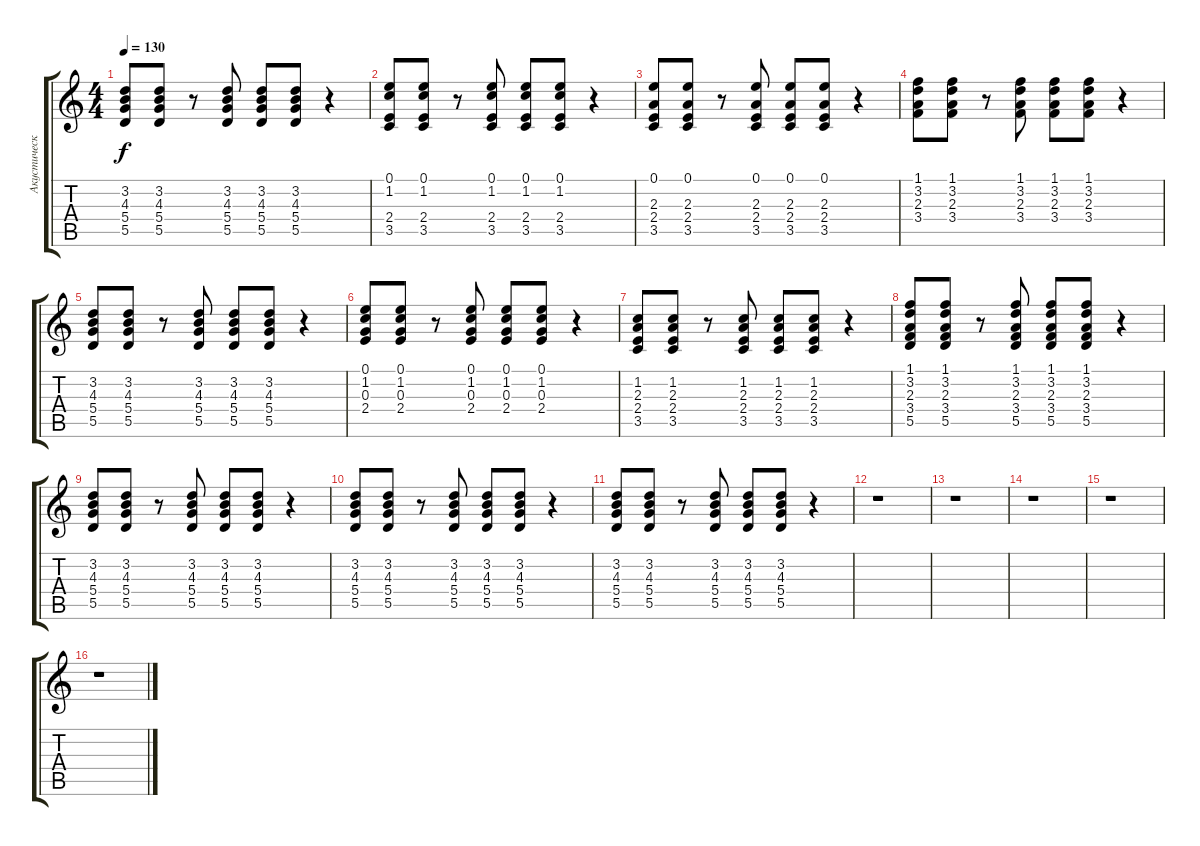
\track ("Акустическая гитара" "Акустическ") {instrument acousticguitarsteel}
\staff {score tabs}
\tuning (E4 B3 G3 D3 A2 E2) {hide}
\ts (4 4)
\tempo 130
\clef g2
\ks c
(3.2 4.3 5.4 5.5).8{dy f} (3.2 4.3 5.4 5.5).8 r.8 (3.2 4.3 5.4 5.5).8 (3.2 4.3 5.4 5.5).8 (3.2 4.3 5.4 5.5).8 r.4 |
(0.1 1.2 2.4 3.5).8 (0.1 1.2 2.4 3.5).8 r.8 (0.1 1.2 2.4 3.5).8 (0.1 1.2 2.4 3.5).8 (0.1 1.2 2.4 3.5).8 r.4 |
(0.1 2.3 2.4 3.5).8 (0.1 2.3 2.4 3.5).8 r.8 (0.1 2.3 2.4 3.5).8 (0.1 2.3 2.4 3.5).8 (0.1 2.3 2.4 3.5).8 r.4 |
(1.1 3.2 2.3 3.4).8 (1.1 3.2 2.3 3.4).8 r.8 (1.1 3.2 2.3 3.4).8 (1.1 3.2 2.3 3.4).8 (1.1 3.2 2.3 3.4).8 r.4 |
(3.2 4.3 5.4 5.5).8 (3.2 4.3 5.4 5.5).8 r.8 (3.2 4.3 5.4 5.5).8 (3.2 4.3 5.4 5.5).8 (3.2 4.3 5.4 5.5).8 r.4 |
(0.1 1.2 0.3 2.4).8 (0.1 1.2 0.3 2.4).8 r.8 (0.1 1.2 0.3 2.4).8 (0.1 1.2 0.3 2.4).8 (0.1 1.2 0.3 2.4).8 r.4 |
(1.2 2.3 2.4 3.5).8 (1.2 2.3 2.4 3.5).8 r.8 (1.2 2.3 2.4 3.5).8 (1.2 2.3 2.4 3.5).8 (1.2 2.3 2.4 3.5).8 r.4 |
(1.1 3.2 2.3 3.4 5.5).8 (1.1 3.2 2.3 3.4 5.5).8 r.8 (1.1 3.2 2.3 3.4 5.5).8 (1.1 3.2 2.3 3.4 5.5).8 (1.1 3.2 2.3 3.4 5.5).8 r.4 |
(3.2 4.3 5.4 5.5).8 (3.2 4.3 5.4 5.5).8 r.8 (3.2 4.3 5.4 5.5).8 (3.2 4.3 5.4 5.5).8 (3.2 4.3 5.4 5.5).8 r.4 |
(3.2 4.3 5.4 5.5).8 (3.2 4.3 5.4 5.5).8 r.8 (3.2 4.3 5.4 5.5).8 (3.2 4.3 5.4 5.5).8 (3.2 4.3 5.4 5.5).8 r.4 |
(3.2 4.3 5.4 5.5).8 (3.2 4.3 5.4 5.5).8 r.8 (3.2 4.3 5.4 5.5).8 (3.2 4.3 5.4 5.5).8 (3.2 4.3 5.4 5.5).8 r.4 |
r.1 |
r.1 |
r.1 |
r.1 |
r.1
